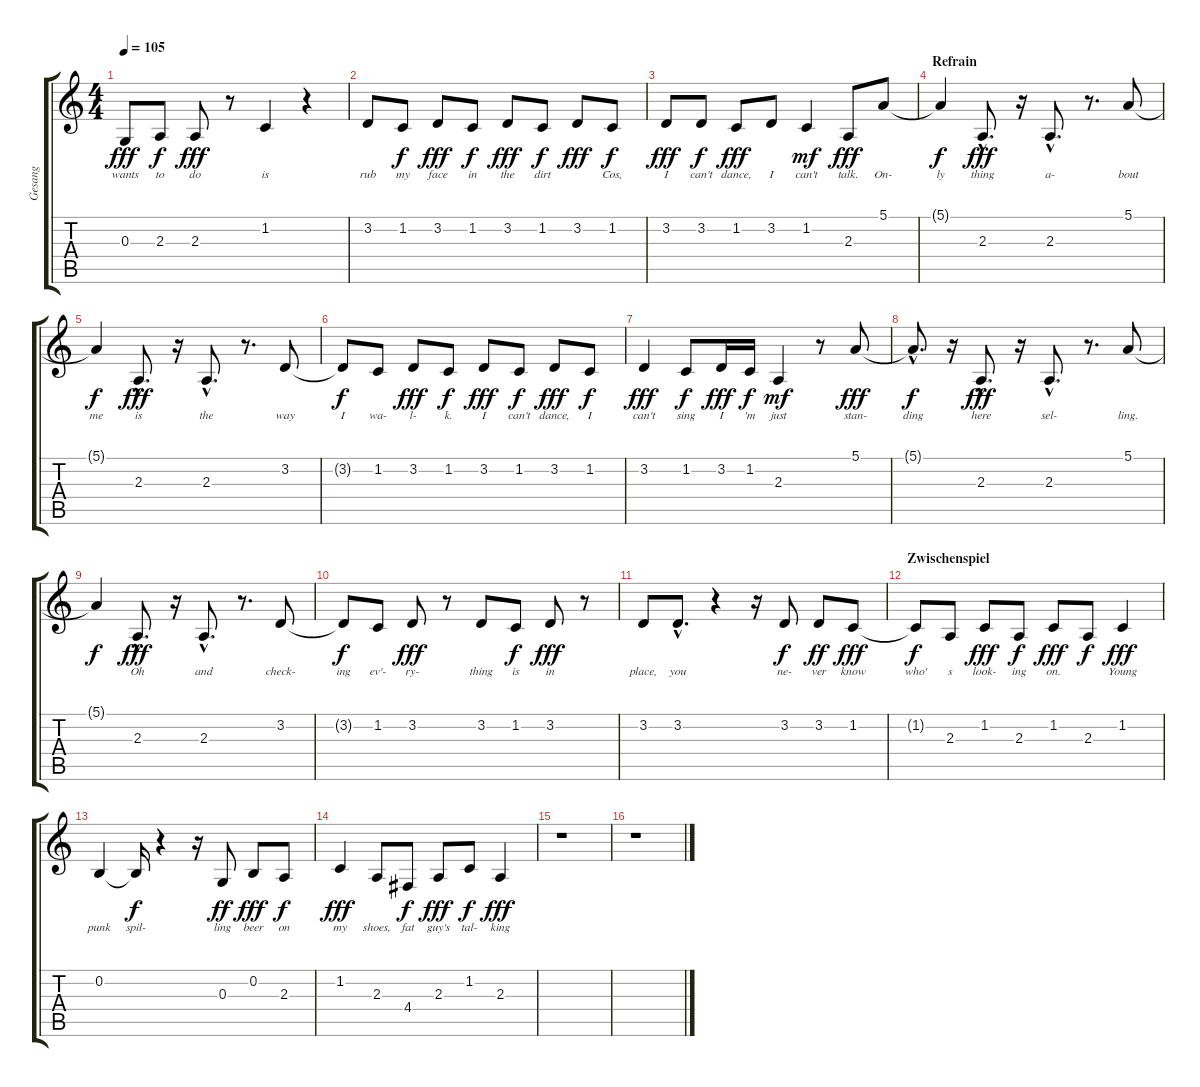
\track ("Gesang" "Gesang") {instrument altosax}
\staff {score tabs}
\tuning (E4 B3 G3 D3 A2 E2) {hide}
\ts (4 4)
\tempo 105
\clef g2
\ks c
0.3.8{lyrics (0 "wants") lyrics (1 "") lyrics (2 "") lyrics (3 "") lyrics (4 "") dy fff} 2.3.8{lyrics (0 "to") lyrics (1 "") lyrics (2 "") lyrics (3 "") lyrics (4 "") dy f} 2.3.8{lyrics (0 "do") lyrics (1 "") lyrics (2 "") lyrics (3 "") lyrics (4 "") dy fff} r.8 1.2.4{lyrics (0 "is") lyrics (1 "") lyrics (2 "") lyrics (3 "") lyrics (4 "")} r.4 |
3.2.8{lyrics (0 "rub") lyrics (1 "") lyrics (2 "") lyrics (3 "") lyrics (4 "")} 1.2.8{lyrics (0 "my") lyrics (1 "") lyrics (2 "") lyrics (3 "") lyrics (4 "") dy f} 3.2.8{lyrics (0 "face") lyrics (1 "") lyrics (2 "") lyrics (3 "") lyrics (4 "") dy fff} 1.2.8{lyrics (0 "in") lyrics (1 "") lyrics (2 "") lyrics (3 "") lyrics (4 "") dy f} 3.2.8{lyrics (0 "the") lyrics (1 "") lyrics (2 "") lyrics (3 "") lyrics (4 "") dy fff} 1.2.8{lyrics (0 "dirt") lyrics (1 "") lyrics (2 "") lyrics (3 "") lyrics (4 "") dy f} 3.2.8{lyrics (0 "") lyrics (1 "") lyrics (2 "") lyrics (3 "") lyrics (4 "") dy fff} 1.2.8{lyrics (0 "Cos,") lyrics (1 "") lyrics (2 "") lyrics (3 "") lyrics (4 "") dy f} |
3.2.8{lyrics (0 "I") lyrics (1 "") lyrics (2 "") lyrics (3 "") lyrics (4 "") dy fff} 3.2.8{lyrics (0 "can't") lyrics (1 "") lyrics (2 "") lyrics (3 "") lyrics (4 "") dy f} 1.2.8{lyrics (0 "dance,") lyrics (1 "") lyrics (2 "") lyrics (3 "") lyrics (4 "") dy fff} 3.2.8{lyrics (0 "I") lyrics (1 "") lyrics (2 "") lyrics (3 "") lyrics (4 "")} 1.2.4{lyrics (0 "can't") lyrics (1 "") lyrics (2 "") lyrics (3 "") lyrics (4 "") dy mf} 2.3.8{lyrics (0 "talk.") lyrics (1 "") lyrics (2 "") lyrics (3 "") lyrics (4 "") dy fff} 5.1.8{lyrics (0 "On-") lyrics (1 "") lyrics (2 "") lyrics (3 "") lyrics (4 "")} |
\section ("" "Refrain")
5.1{t}.4{lyrics (0 "ly") lyrics (1 "") lyrics (2 "") lyrics (3 "") lyrics (4 "") dy f} 2.3{hac}.8{d lyrics (0 "thing") lyrics (1 "") lyrics (2 "") lyrics (3 "") lyrics (4 "") dy fff} r.16 2.3{hac}.8{d lyrics (0 "a-") lyrics (1 "") lyrics (2 "") lyrics (3 "") lyrics (4 "")} r.8{d} 5.1.8{lyrics (0 "bout") lyrics (1 "") lyrics (2 "") lyrics (3 "") lyrics (4 "")} |
5.1{t}.4{lyrics (0 "me") lyrics (1 "") lyrics (2 "") lyrics (3 "") lyrics (4 "") dy f} 2.3{hac}.8{d lyrics (0 "is") lyrics (1 "") lyrics (2 "") lyrics (3 "") lyrics (4 "") dy fff} r.16 2.3{hac}.8{d lyrics (0 "the") lyrics (1 "") lyrics (2 "") lyrics (3 "") lyrics (4 "")} r.8{d} 3.2.8{lyrics (0 "way") lyrics (1 "") lyrics (2 "") lyrics (3 "") lyrics (4 "")} |
3.2{t}.8{lyrics (0 "I") lyrics (1 "") lyrics (2 "") lyrics (3 "") lyrics (4 "") dy f} 1.2.8{lyrics (0 "wa-") lyrics (1 "") lyrics (2 "") lyrics (3 "") lyrics (4 "")} 3.2.8{lyrics (0 "l-") lyrics (1 "") lyrics (2 "") lyrics (3 "") lyrics (4 "") dy fff} 1.2.8{lyrics (0 "k.") lyrics (1 "") lyrics (2 "") lyrics (3 "") lyrics (4 "") dy f} 3.2.8{lyrics (0 "I") lyrics (1 "") lyrics (2 "") lyrics (3 "") lyrics (4 "") dy fff} 1.2.8{lyrics (0 "can't") lyrics (1 "") lyrics (2 "") lyrics (3 "") lyrics (4 "") dy f} 3.2.8{lyrics (0 "dance,") lyrics (1 "") lyrics (2 "") lyrics (3 "") lyrics (4 "") dy fff} 1.2.8{lyrics (0 "I") lyrics (1 "") lyrics (2 "") lyrics (3 "") lyrics (4 "") dy f} |
3.2.4{lyrics (0 "can't") lyrics (1 "") lyrics (2 "") lyrics (3 "") lyrics (4 "") dy fff} 1.2.8{lyrics (0 "sing") lyrics (1 "") lyrics (2 "") lyrics (3 "") lyrics (4 "") dy f} 3.2.16{lyrics (0 "I") lyrics (1 "") lyrics (2 "") lyrics (3 "") lyrics (4 "") dy fff} 1.2.16{lyrics (0 "'m") lyrics (1 "") lyrics (2 "") lyrics (3 "") lyrics (4 "") dy f} 2.3.4{lyrics (0 "just") lyrics (1 "") lyrics (2 "") lyrics (3 "") lyrics (4 "") dy mf} r.8 5.1.8{lyrics (0 "stan-") lyrics (1 "") lyrics (2 "") lyrics (3 "") lyrics (4 "") dy fff} |
5.1{hac t}.8{d lyrics (0 "ding") lyrics (1 "") lyrics (2 "") lyrics (3 "") lyrics (4 "") dy f} r.16 2.3{hac}.8{d lyrics (0 "here") lyrics (1 "") lyrics (2 "") lyrics (3 "") lyrics (4 "") dy fff} r.16 2.3{hac}.8{d lyrics (0 "sel-") lyrics (1 "") lyrics (2 "") lyrics (3 "") lyrics (4 "")} r.8{d} 5.1.8{lyrics (0 "ling.") lyrics (1 "") lyrics (2 "") lyrics (3 "") lyrics (4 "")} |
5.1{t}.4{lyrics (0 "") lyrics (1 "") lyrics (2 "") lyrics (3 "") lyrics (4 "") dy f} 2.3{hac}.8{d lyrics (0 "Oh") lyrics (1 "") lyrics (2 "") lyrics (3 "") lyrics (4 "") dy fff} r.16 2.3{hac}.8{d lyrics (0 "and") lyrics (1 "") lyrics (2 "") lyrics (3 "") lyrics (4 "")} r.8{d} 3.2.8{lyrics (0 "check-") lyrics (1 "") lyrics (2 "") lyrics (3 "") lyrics (4 "")} |
3.2{t}.8{lyrics (0 "ing") lyrics (1 "") lyrics (2 "") lyrics (3 "") lyrics (4 "") dy f} 1.2.8{lyrics (0 "ev'-") lyrics (1 "") lyrics (2 "") lyrics (3 "") lyrics (4 "")} 3.2.8{lyrics (0 "ry-") lyrics (1 "") lyrics (2 "") lyrics (3 "") lyrics (4 "") dy fff} r.8 3.2.8{lyrics (0 "thing") lyrics (1 "") lyrics (2 "") lyrics (3 "") lyrics (4 "")} 1.2.8{lyrics (0 "is") lyrics (1 "") lyrics (2 "") lyrics (3 "") lyrics (4 "") dy f} 3.2.8{lyrics (0 "in") lyrics (1 "") lyrics (2 "") lyrics (3 "") lyrics (4 "") dy fff} r.8 |
3.2.8{lyrics (0 "place,") lyrics (1 "") lyrics (2 "") lyrics (3 "") lyrics (4 "")} 3.2{hac}.8{d lyrics (0 "you") lyrics (1 "") lyrics (2 "") lyrics (3 "") lyrics (4 "")} r.4 r.16 3.2.8{lyrics (0 "ne-") lyrics (1 "") lyrics (2 "") lyrics (3 "") lyrics (4 "") dy f} 3.2.8{lyrics (0 "ver") lyrics (1 "") lyrics (2 "") lyrics (3 "") lyrics (4 "") dy ff} 1.2.8{lyrics (0 "know") lyrics (1 "") lyrics (2 "") lyrics (3 "") lyrics (4 "") dy fff} |
\section ("" "Zwischenspiel")
1.2{t}.8{lyrics (0 "who'") lyrics (1 "") lyrics (2 "") lyrics (3 "") lyrics (4 "") dy f} 2.3.8{lyrics (0 "s") lyrics (1 "") lyrics (2 "") lyrics (3 "") lyrics (4 "")} 1.2.8{lyrics (0 "look-") lyrics (1 "") lyrics (2 "") lyrics (3 "") lyrics (4 "") dy fff} 2.3.8{lyrics (0 "ing") lyrics (1 "") lyrics (2 "") lyrics (3 "") lyrics (4 "") dy f} 1.2.8{lyrics (0 "on.") lyrics (1 "") lyrics (2 "") lyrics (3 "") lyrics (4 "") dy fff} 2.3.8{lyrics (0 "") lyrics (1 "") lyrics (2 "") lyrics (3 "") lyrics (4 "") dy f} 1.2.4{lyrics (0 "Young") lyrics (1 "") lyrics (2 "") lyrics (3 "") lyrics (4 "") dy fff} |
0.2.4{lyrics (0 "punk") lyrics (1 "") lyrics (2 "") lyrics (3 "") lyrics (4 "")} 0.2{t}.16{lyrics (0 "spil-") lyrics (1 "") lyrics (2 "") lyrics (3 "") lyrics (4 "") dy f} r.4 r.16 0.3.8{lyrics (0 "ling") lyrics (1 "") lyrics (2 "") lyrics (3 "") lyrics (4 "") dy ff} 0.2.8{lyrics (0 "beer") lyrics (1 "") lyrics (2 "") lyrics (3 "") lyrics (4 "") dy fff} 2.3.8{lyrics (0 "on") lyrics (1 "") lyrics (2 "") lyrics (3 "") lyrics (4 "") dy f} |
1.2.4{lyrics (0 "my") lyrics (1 "") lyrics (2 "") lyrics (3 "") lyrics (4 "") dy fff} 2.3.8{lyrics (0 "shoes,") lyrics (1 "") lyrics (2 "") lyrics (3 "") lyrics (4 "")} 4.4.8{lyrics (0 "fat") lyrics (1 "") lyrics (2 "") lyrics (3 "") lyrics (4 "") dy f} 2.3.8{lyrics (0 "guy's") lyrics (1 "") lyrics (2 "") lyrics (3 "") lyrics (4 "") dy fff} 1.2.8{lyrics (0 "tal-") lyrics (1 "") lyrics (2 "") lyrics (3 "") lyrics (4 "") dy f} 2.3.4{lyrics (0 "king") lyrics (1 "") lyrics (2 "") lyrics (3 "") lyrics (4 "") dy fff} |
r.1 |
r.1
